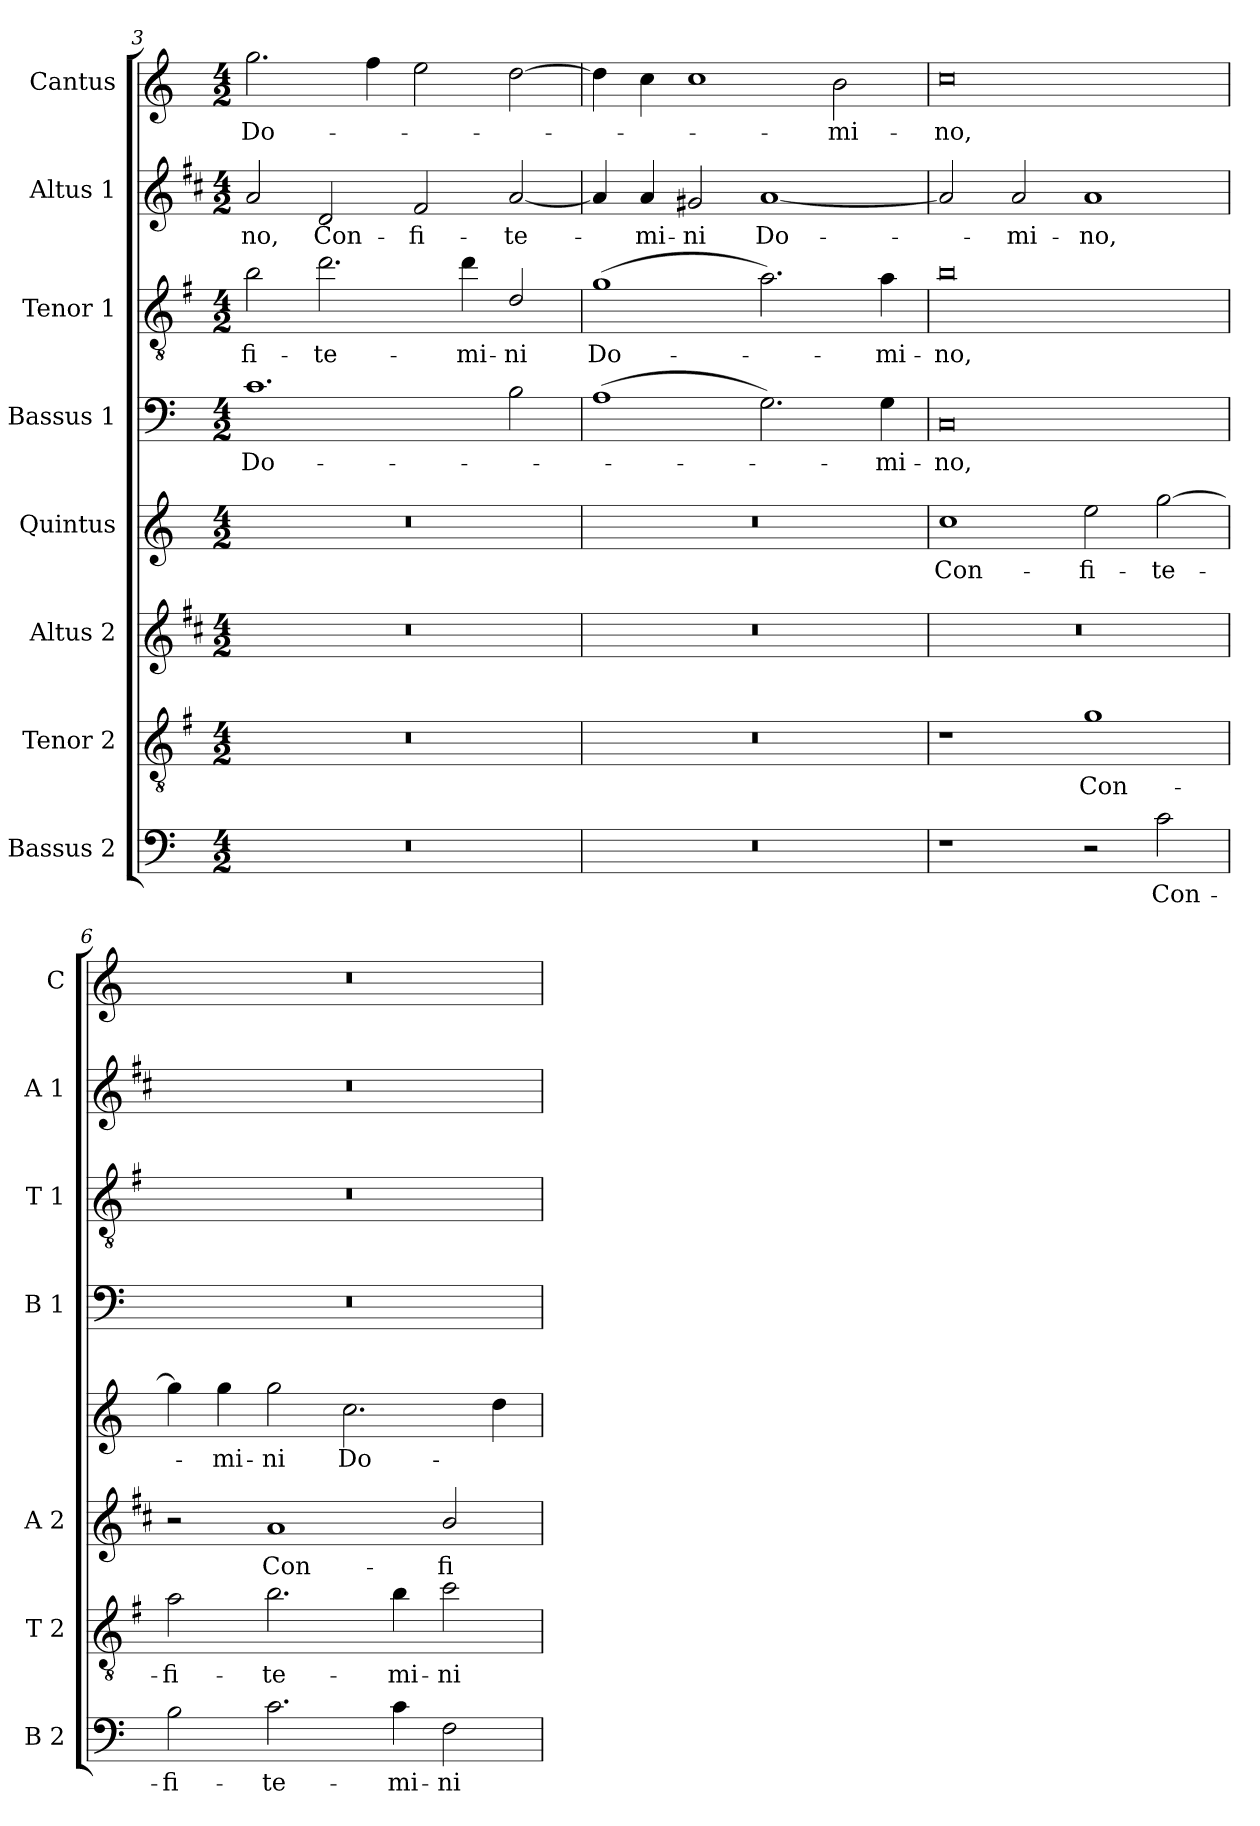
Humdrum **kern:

**kern	**text	**kern	**text	**kern	**text	**kern	**text	**kern	**text	**kern	**text	**kern	**text	**kern	**text
*part8	*part8	*part7	*part7	*part6	*part6	*part5	*part5	*part4	*part4	*part3	*part3	*part2	*part2	*part1	*part1
*staff8	*staff8	*staff7	*staff7	*staff6	*staff6	*staff5	*staff5	*staff4	*staff4	*staff3	*staff3	*staff2	*staff2	*staff1	*staff1
*I"Bassus 2	*	*I"Tenor 2	*	*I"Altus 2	*	*I"Quintus	*	*I"Bassus 1	*	*I"Tenor 1	*	*I"Altus 1	*	*I"Cantus	*
*I'B 2	*	*I'T 2	*	*I'A 2	*	*	*	*I'B 1	*	*I'T 1	*	*I'A 1	*	*I'C	*
*clefF4	*	*clefGv2	*	*clefG2	*	*clefG2	*	*clefF4	*	*clefGv2	*	*clefG2	*	*clefG2	*
*	*	*ITrd4c7	*	*ITrd1c2	*	*	*	*	*	*ITrd4c7	*	*ITrd1c2	*	*	*
*k[]	*	*k[]	*	*k[]	*	*k[]	*	*k[]	*	*k[]	*	*k[]	*	*k[]	*
*C:	*	*C:	*	*C:	*	*C:	*	*C:	*	*C:	*	*C:	*	*C:	*
*M4/2	*	*M4/2	*	*M4/2	*	*M4/2	*	*M4/2	*	*M4/2	*	*M4/2	*	*M4/2	*
=3	=3	=3	=3	=3	=3	=3	=3	=3	=3	=3	=3	=3	=3	=3	=3
!	!	!	!	!	!	!	!	!	!LO:LY:b	!	!LO:LY:b	!	!LO:LY:b	!	!LO:LY:b
0r	.	0r	.	0r	.	0r	.	1.c	Do-	2e\	-fi-	2g/	-no,	2.gg\	Do-
!	!	!	!	!	!	!	!	!	!	!	!LO:LY:b	!	!LO:LY:b	!	!
.	.	.	.	.	.	.	.	.	.	2.g\	-te-	2c/	Con-	.	.
.	.	.	.	.	.	.	.	.	.	.	.	.	.	4ff\	.
!	!	!	!	!	!	!	!	!	!	!	!	!	!LO:LY:b	!	!
.	.	.	.	.	.	.	.	.	.	.	.	2e/	-fi-	2ee\	.
!	!	!	!	!	!	!	!	!	!	!	!LO:LY:b	!	!	!	!
.	.	.	.	.	.	.	.	.	.	4g\	-mi-	.	.	.	.
!	!	!	!	!	!	!	!	!	!	!	!LO:LY:b	!	!LO:LY:b	!	!
.	.	.	.	.	.	.	.	2B\	.	2G/	-ni	[2g/	-te-	[2dd\	.
=4	=4	=4	=4	=4	=4	=4	=4	=4	=4	=4	=4	=4	=4	=4	=4
!	!	!	!	!	!	!	!	!	!	!	!LO:LY:b	!	!	!	!
0r	.	0r	.	0r	.	0r	.	(>1A	.	(>1c	Do-	4g/]	.	4dd\]	.
!	!	!	!	!	!	!	!	!	!	!	!	!	!LO:LY:b	!	!
.	.	.	.	.	.	.	.	.	.	.	.	4g/	-mi-	4cc\	.
!	!	!	!	!	!	!	!	!	!	!	!	!	!LO:LY:b	!	!
.	.	.	.	.	.	.	.	.	.	.	.	2f#X/	-ni	1cc	.
!	!	!	!	!	!	!	!	!	!	!	!	!	!LO:LY:b	!	!
.	.	.	.	.	.	.	.	2.G\)	.	2.d\)	.	[1g	Do-	.	.
!	!	!	!	!	!	!	!	!	!	!	!	!	!	!	!LO:LY:b
.	.	.	.	.	.	.	.	.	.	.	.	.	.	2b\	-mi-
!	!	!	!	!	!	!	!	!	!LO:LY:b	!	!LO:LY:b	!	!	!	!
.	.	.	.	.	.	.	.	4G\	-mi-	4d\	-mi-	.	.	.	.
!!LO:LB:g=z
=5	=5	=5	=5	=5	=5	=5	=5	=5	=5	=5	=5	=5	=5	=5	=5
!	!	!	!	!	!	!	!LO:LY:b	!	!LO:LY:b	!	!LO:LY:b	!	!	!	!LO:LY:b
1r	.	1r	.	0r	.	1cc	Con-	0C	-no,	0e	-no,	2g/]	.	0cc	-no,
!	!	!	!	!	!	!	!	!	!	!	!	!	!LO:LY:b	!	!
.	.	.	.	.	.	.	.	.	.	.	.	2g/	-mi-	.	.
!	!	!	!LO:LY:b	!	!	!	!LO:LY:b	!	!	!	!	!	!LO:LY:b	!	!
2r	.	1c	Con-	.	.	2ee\	-fi-	.	.	.	.	1g	-no,	.	.
!	!LO:LY:b	!	!	!	!	!	!LO:LY:b	!	!	!	!	!	!	!	!
2c\	Con-	.	.	.	.	[2gg\	-te-	.	.	.	.	.	.	.	.
=6	=6	=6	=6	=6	=6	=6	=6	=6	=6	=6	=6	=6	=6	=6	=6
!	!LO:LY:b	!	!LO:LY:b	!	!	!	!	!	!	!	!	!	!	!	!
2B\	-fi-	2d\	-fi-	2r	.	4gg\]	.	0r	.	0r	.	0r	.	0r	.
!	!	!	!	!	!	!	!LO:LY:b	!	!	!	!	!	!	!	!
.	.	.	.	.	.	4gg\	-mi-	.	.	.	.	.	.	.	.
!	!LO:LY:b	!	!LO:LY:b	!	!LO:LY:b	!	!LO:LY:b	!	!	!	!	!	!	!	!
2.c\	-te-	2.e\	-te-	1g	Con-	2gg\	-ni	.	.	.	.	.	.	.	.
!	!	!	!	!	!	!	!LO:LY:b	!	!	!	!	!	!	!	!
.	.	.	.	.	.	2.cc\	Do-	.	.	.	.	.	.	.	.
!	!LO:LY:b	!	!LO:LY:b	!	!	!	!	!	!	!	!	!	!	!	!
4c\	-mi-	4e\	-mi-	.	.	.	.	.	.	.	.	.	.	.	.
!	!LO:LY:b	!	!LO:LY:b	!	!LO:LY:b	!	!	!	!	!	!	!	!	!	!
2F\	-ni	2f\	-ni	2a/	-fi-	.	.	.	.	.	.	.	.	.	.
.	.	.	.	.	.	4dd\	.	.	.	.	.	.	.	.	.
=	=	=	=	=	=	=	=	=	=	=	=	=	=	=	=
*-	*-	*-	*-	*-	*-	*-	*-	*-	*-	*-	*-	*-	*-	*-	*-
